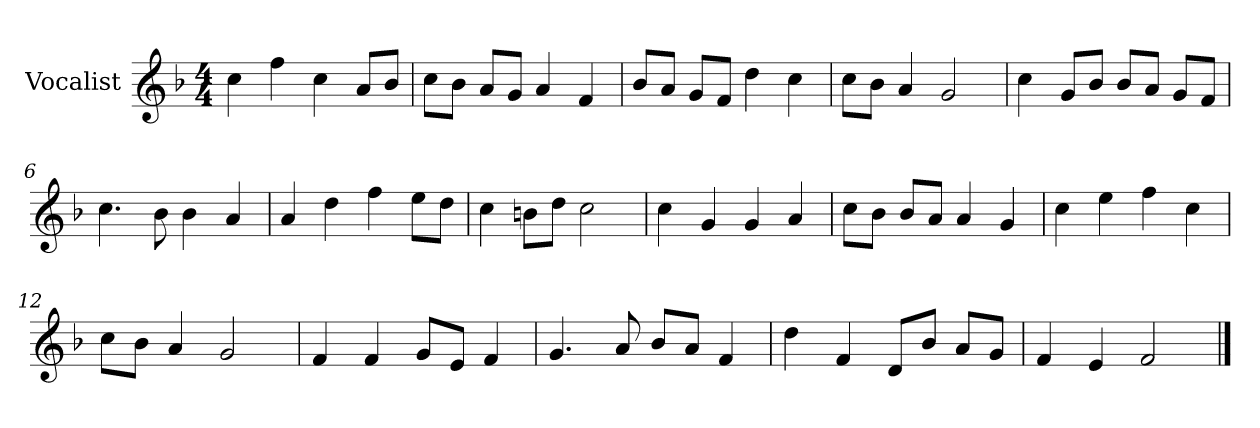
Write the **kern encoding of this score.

**kern
*part1
*staff1
*I"Vocalist
*k[b-]
*F:
*M4/4
=1
4cc
4ff
4cc
8aL
8b-J
=2
8ccL
8b-J
8aL
8gJ
4a
4f
=3
8b-L
8aJ
8gL
8fJ
4dd
4cc
=4
8ccL
8b-J
4a
2g
=5
4cc
8gL
8b-J
8b-L
8aJ
8gL
8fJ
=6
4.cc
8b-
4b-
4a
=7
4a
4dd
4ff
8eeL
8ddJ
=8
4cc
8bnL
8ddJ
2cc
=9
4cc
4g
4g
4a
=10
8ccL
8b-J
8b-L
8aJ
4a
4g
=11
4cc
4ee
4ff
4cc
=12
8ccL
8b-J
4a
2g
=13
4f
4f
8gL
8eJ
4f
=14
4.g
8a
8b-L
8aJ
4f
=15
4dd
4f
8dL
8b-J
8aL
8gJ
=16
4f
4e
2f
==
*-
